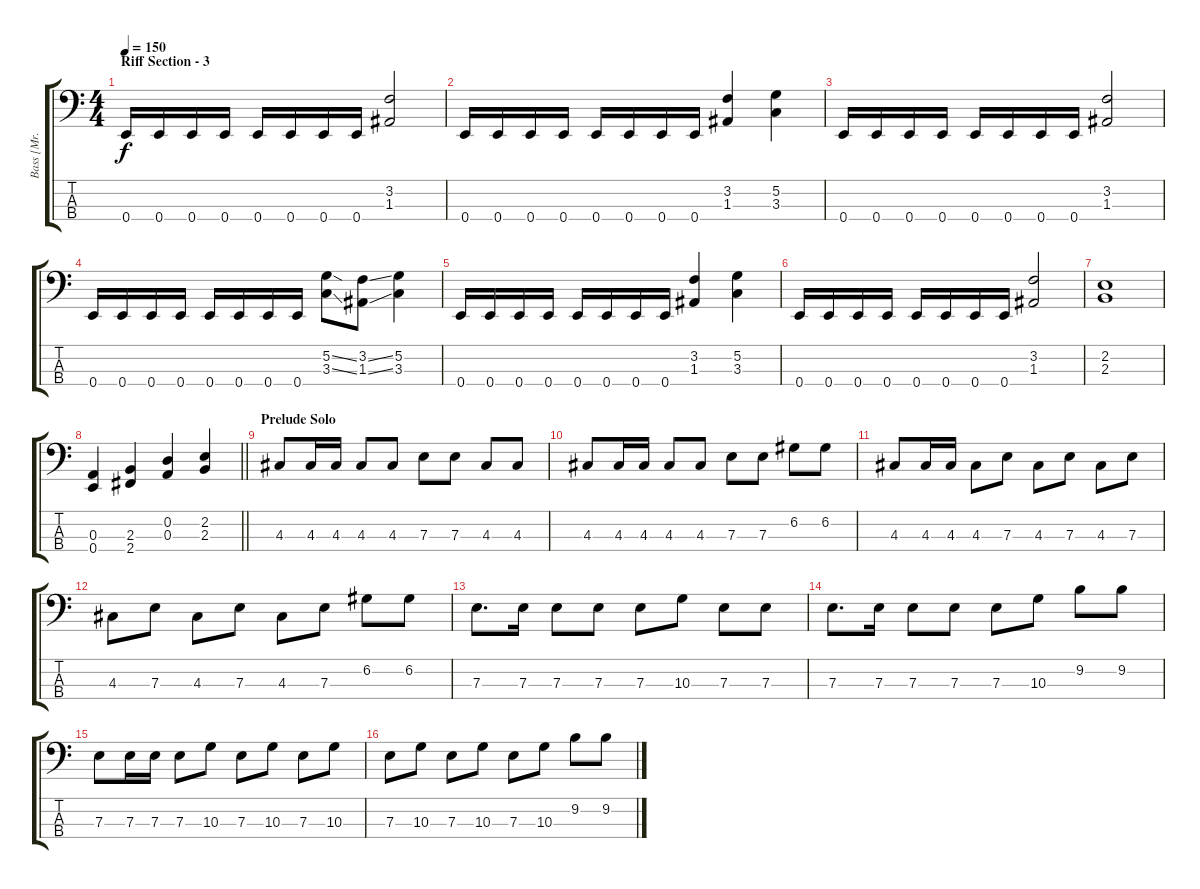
\track ("Bass [Mr. Courageous]" "Bass [Mr. ") {instrument electricbassfinger}
\staff {score tabs}
\tuning (G2 D2 A1 E1) {hide}
\ts (4 4)
\section ("" "Riff Section - 3")
\tempo 150
\clef f4
\ks c
0.4.16{dy f} 0.4.16 0.4.16 0.4.16 0.4.16 0.4.16 0.4.16 0.4.16 (3.2 1.3).2 |
0.4.16 0.4.16 0.4.16 0.4.16 0.4.16 0.4.16 0.4.16 0.4.16 (3.2 1.3).4 (5.2 3.3).4 |
0.4.16 0.4.16 0.4.16 0.4.16 0.4.16 0.4.16 0.4.16 0.4.16 (3.2 1.3).2 |
0.4.16 0.4.16 0.4.16 0.4.16 0.4.16 0.4.16 0.4.16 0.4.16 (5.2{ss} 3.3{ss}).8 (3.2{ss} 1.3{ss}).8 (5.2 3.3).4 |
0.4.16 0.4.16 0.4.16 0.4.16 0.4.16 0.4.16 0.4.16 0.4.16 (3.2 1.3).4 (5.2 3.3).4 |
0.4.16 0.4.16 0.4.16 0.4.16 0.4.16 0.4.16 0.4.16 0.4.16 (3.2 1.3).2 |
(2.2 2.3).1 |
\barLineRight lightlight
(0.3 0.4).4 (2.3 2.4).4 (0.2 0.3).4 (2.2 2.3).4 |
\section ("" "Prelude Solo")
4.3.8 4.3.16 4.3.16 4.3.8 4.3.8 7.3.8 7.3.8 4.3.8 4.3.8 |
4.3.8 4.3.16 4.3.16 4.3.8 4.3.8 7.3.8 7.3.8 6.2.8 6.2.8 |
4.3.8 4.3.16 4.3.16 4.3.8 7.3.8 4.3.8 7.3.8 4.3.8 7.3.8 |
4.3.8 7.3.8 4.3.8 7.3.8 4.3.8 7.3.8 6.2.8 6.2.8 |
7.3.8{d} 7.3.16 7.3.8 7.3.8 7.3.8 10.3.8 7.3.8 7.3.8 |
7.3.8{d} 7.3.16 7.3.8 7.3.8 7.3.8 10.3.8 9.2.8 9.2.8 |
7.3.8 7.3.16 7.3.16 7.3.8 10.3.8 7.3.8 10.3.8 7.3.8 10.3.8 |
7.3.8 10.3.8 7.3.8 10.3.8 7.3.8 10.3.8 9.2.8 9.2.8
